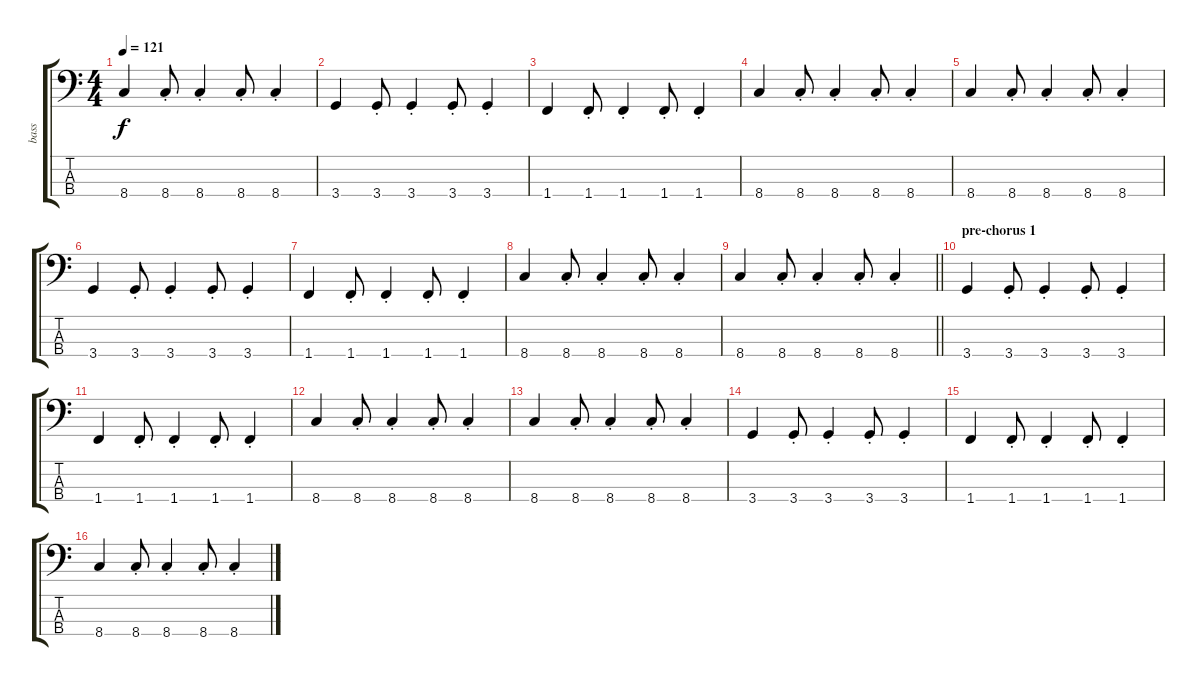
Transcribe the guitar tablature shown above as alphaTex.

\track ("bass" "bass") {instrument fretlessbass}
\staff {score tabs}
\tuning (G2 D2 A1 E1) {hide}
\ts (4 4)
\tempo 121
\clef f4
\ks c
8.4.4{dy f} 8.4{st}.8 8.4{st}.4 8.4{st}.8 8.4{st}.4 |
3.4.4 3.4{st}.8 3.4{st}.4 3.4{st}.8 3.4{st}.4 |
1.4.4 1.4{st}.8 1.4{st}.4 1.4{st}.8 1.4{st}.4 |
8.4.4 8.4{st}.8 8.4{st}.4 8.4{st}.8 8.4{st}.4 |
8.4.4 8.4{st}.8 8.4{st}.4 8.4{st}.8 8.4{st}.4 |
3.4.4 3.4{st}.8 3.4{st}.4 3.4{st}.8 3.4{st}.4 |
1.4.4 1.4{st}.8 1.4{st}.4 1.4{st}.8 1.4{st}.4 |
8.4.4 8.4{st}.8 8.4{st}.4 8.4{st}.8 8.4{st}.4 |
\barLineRight lightlight
8.4.4 8.4{st}.8 8.4{st}.4 8.4{st}.8 8.4{st}.4 |
\section ("" "pre-chorus 1")
3.4.4 3.4{st}.8 3.4{st}.4 3.4{st}.8 3.4{st}.4 |
1.4.4 1.4{st}.8 1.4{st}.4 1.4{st}.8 1.4{st}.4 |
8.4.4 8.4{st}.8 8.4{st}.4 8.4{st}.8 8.4{st}.4 |
8.4.4 8.4{st}.8 8.4{st}.4 8.4{st}.8 8.4{st}.4 |
3.4.4 3.4{st}.8 3.4{st}.4 3.4{st}.8 3.4{st}.4 |
1.4.4 1.4{st}.8 1.4{st}.4 1.4{st}.8 1.4{st}.4 |
8.4.4 8.4{st}.8 8.4{st}.4 8.4{st}.8 8.4{st}.4
